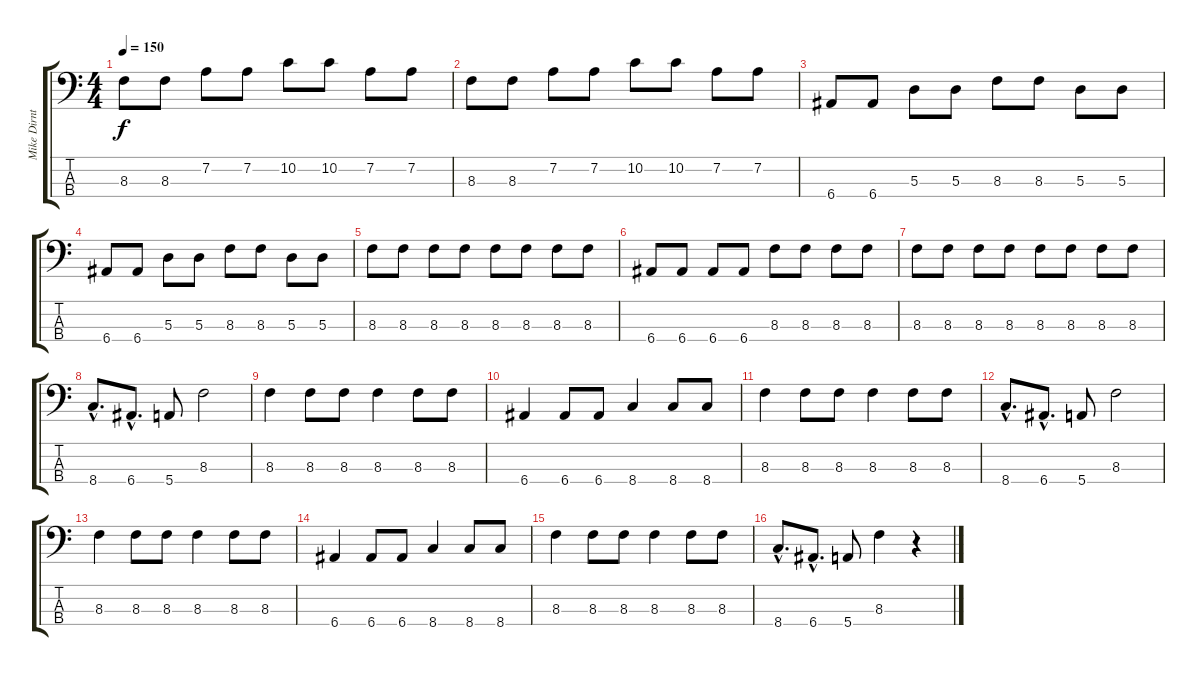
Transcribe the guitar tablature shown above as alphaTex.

\track ("Mike Dirnt Bass" "Mike Dirnt") {instrument electricbasspick}
\staff {score tabs}
\tuning (G2 D2 A1 E1) {hide}
\ts (4 4)
\tempo 150
\clef f4
\ks c
8.3.8{dy f} 8.3.8 7.2.8 7.2.8 10.2.8 10.2.8 7.2.8 7.2.8 |
8.3.8 8.3.8 7.2.8 7.2.8 10.2.8 10.2.8 7.2.8 7.2.8 |
6.4.8 6.4.8 5.3.8 5.3.8 8.3.8 8.3.8 5.3.8 5.3.8 |
6.4.8 6.4.8 5.3.8 5.3.8 8.3.8 8.3.8 5.3.8 5.3.8 |
8.3.8 8.3.8 8.3.8 8.3.8 8.3.8 8.3.8 8.3.8 8.3.8 |
6.4.8 6.4.8 6.4.8 6.4.8 8.3.8 8.3.8 8.3.8 8.3.8 |
8.3.8 8.3.8 8.3.8 8.3.8 8.3.8 8.3.8 8.3.8 8.3.8 |
8.4{hac}.8{d} 6.4{hac}.8{d} 5.4.8 8.3.2 |
8.3.4 8.3.8 8.3.8 8.3.4 8.3.8 8.3.8 |
6.4.4 6.4.8 6.4.8 8.4.4 8.4.8 8.4.8 |
8.3.4 8.3.8 8.3.8 8.3.4 8.3.8 8.3.8 |
8.4{hac}.8{d} 6.4{hac}.8{d} 5.4.8 8.3.2 |
8.3.4 8.3.8 8.3.8 8.3.4 8.3.8 8.3.8 |
6.4.4 6.4.8 6.4.8 8.4.4 8.4.8 8.4.8 |
8.3.4 8.3.8 8.3.8 8.3.4 8.3.8 8.3.8 |
8.4{hac}.8{d} 6.4{hac}.8{d} 5.4.8 8.3.4 r.4
